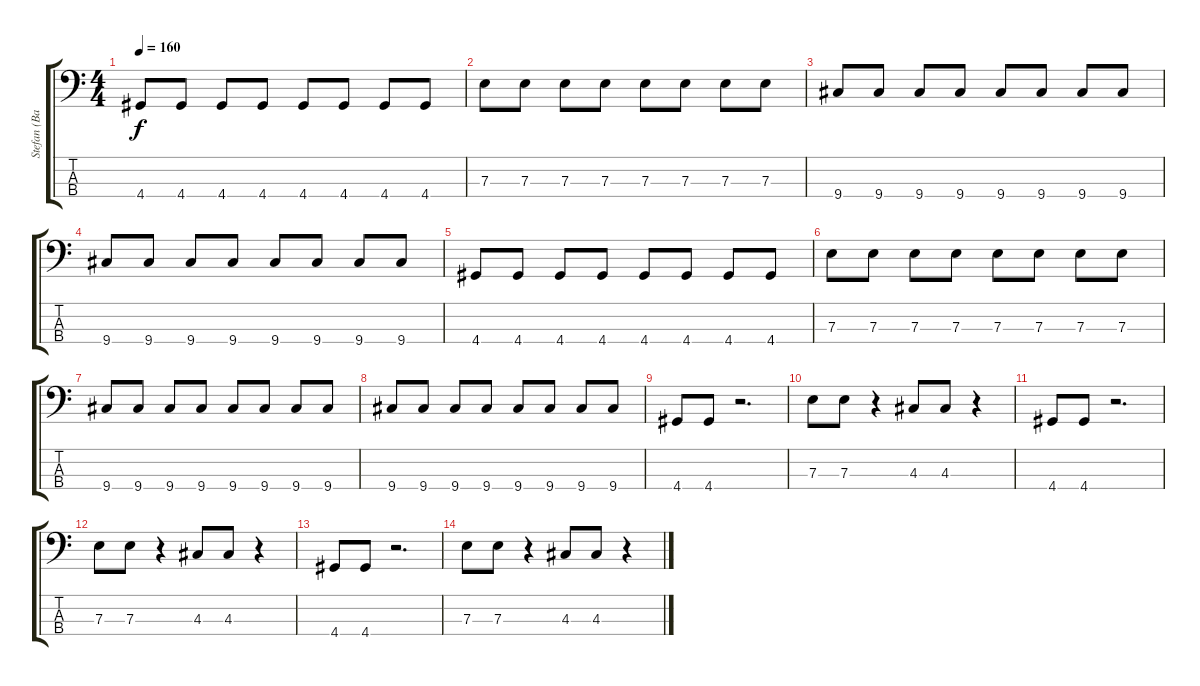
\track ("Stefan (Bass)" "Stefan (Ba") {instrument electricbasspick}
\staff {score tabs}
\tuning (G2 D2 A1 E1) {hide}
\ts (4 4)
\tempo 160
\clef f4
\ks c
4.4.8{dy f} 4.4.8 4.4.8 4.4.8 4.4.8 4.4.8 4.4.8 4.4.8 |
7.3.8 7.3.8 7.3.8 7.3.8 7.3.8 7.3.8 7.3.8 7.3.8 |
9.4.8 9.4.8 9.4.8 9.4.8 9.4.8 9.4.8 9.4.8 9.4.8 |
9.4.8 9.4.8 9.4.8 9.4.8 9.4.8 9.4.8 9.4.8 9.4.8 |
4.4.8 4.4.8 4.4.8 4.4.8 4.4.8 4.4.8 4.4.8 4.4.8 |
7.3.8 7.3.8 7.3.8 7.3.8 7.3.8 7.3.8 7.3.8 7.3.8 |
9.4.8 9.4.8 9.4.8 9.4.8 9.4.8 9.4.8 9.4.8 9.4.8 |
9.4.8 9.4.8 9.4.8 9.4.8 9.4.8 9.4.8 9.4.8 9.4.8 |
4.4.8 4.4.8 r.2{d} |
7.3.8 7.3.8 r.4 4.3.8 4.3.8 r.4 |
4.4.8 4.4.8 r.2{d} |
7.3.8 7.3.8 r.4 4.3.8 4.3.8 r.4 |
4.4.8 4.4.8 r.2{d} |
7.3.8 7.3.8 r.4 4.3.8 4.3.8 r.4
